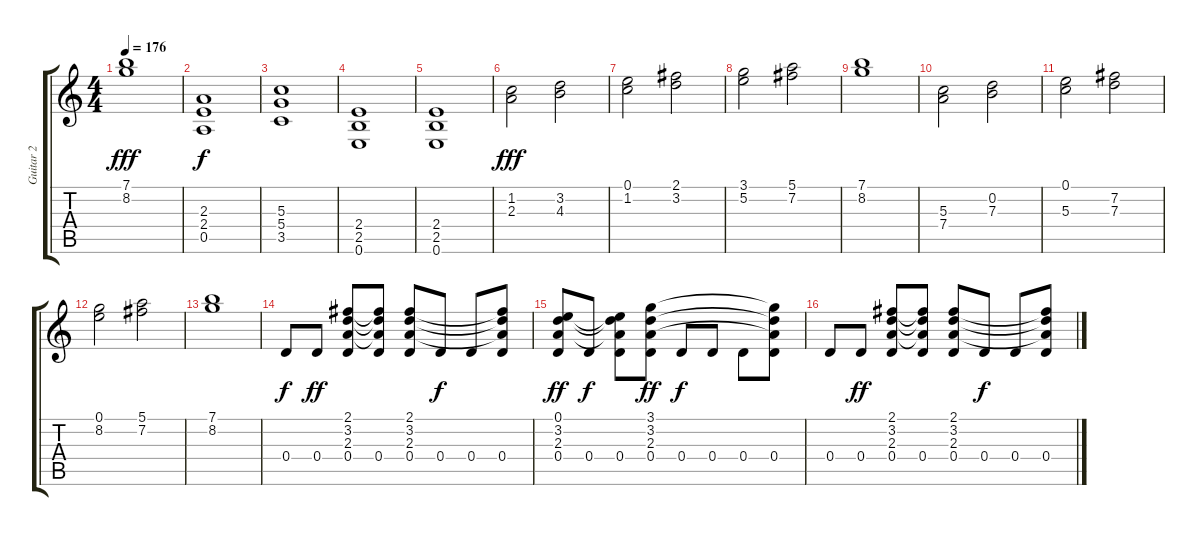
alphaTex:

\track ("Guitar 2" "Guitar 2") {instrument distortionguitar}
\staff {score tabs}
\tuning (E4 B3 G3 D3 A2 E2) {hide}
\ts (4 4)
\tempo 176
\clef g2
\ks c
(7.1 8.2).1{dy fff} |
(2.3 2.4 0.5).1{dy f} |
(5.3 5.4 3.5).1 |
(2.4 2.5 0.6).1 |
(2.4 2.5 0.6).1 |
(1.2 2.3).2{dy fff} (3.2 4.3).2 |
(0.1 1.2).2 (2.1 3.2).2 |
(3.1 5.2).2 (5.1 7.2).2 |
(7.1 8.2).1 |
(5.3 7.4).2 (0.2 7.3).2 |
(0.1 5.3).2 (7.2 7.3).2 |
(0.1 8.2).2 (5.1 7.2).2 |
(7.1 8.2).1 |
0.4.8{dy f} 0.4.8{dy ff} (2.1 3.2 2.3 0.4).8 (2.1{t} 3.2{t} 2.3{t} 0.4).8 (2.1 3.2 2.3 0.4).8 0.4.8{dy f} 0.4.8 (2.1{t} 3.2{t} 2.3{t} 0.4).8 |
(0.1 3.2 2.3 0.4).8{dy ff} 0.4.8{dy f} (0.1{t} 3.2{t} 2.3{t} 0.4).8 (3.1 3.2 2.3 0.4).8{dy ff} 0.4.8{dy f} 0.4.8 0.4.8 (3.1{t} 3.2{t} 2.3{t} 0.4).8 |
0.4.8 0.4.8{dy ff} (2.1 3.2 2.3 0.4).8 (2.1{t} 3.2{t} 2.3{t} 0.4).8 (2.1 3.2 2.3 0.4).8 0.4.8{dy f} 0.4.8 (2.1{t} 3.2{t} 2.3{t} 0.4).8
